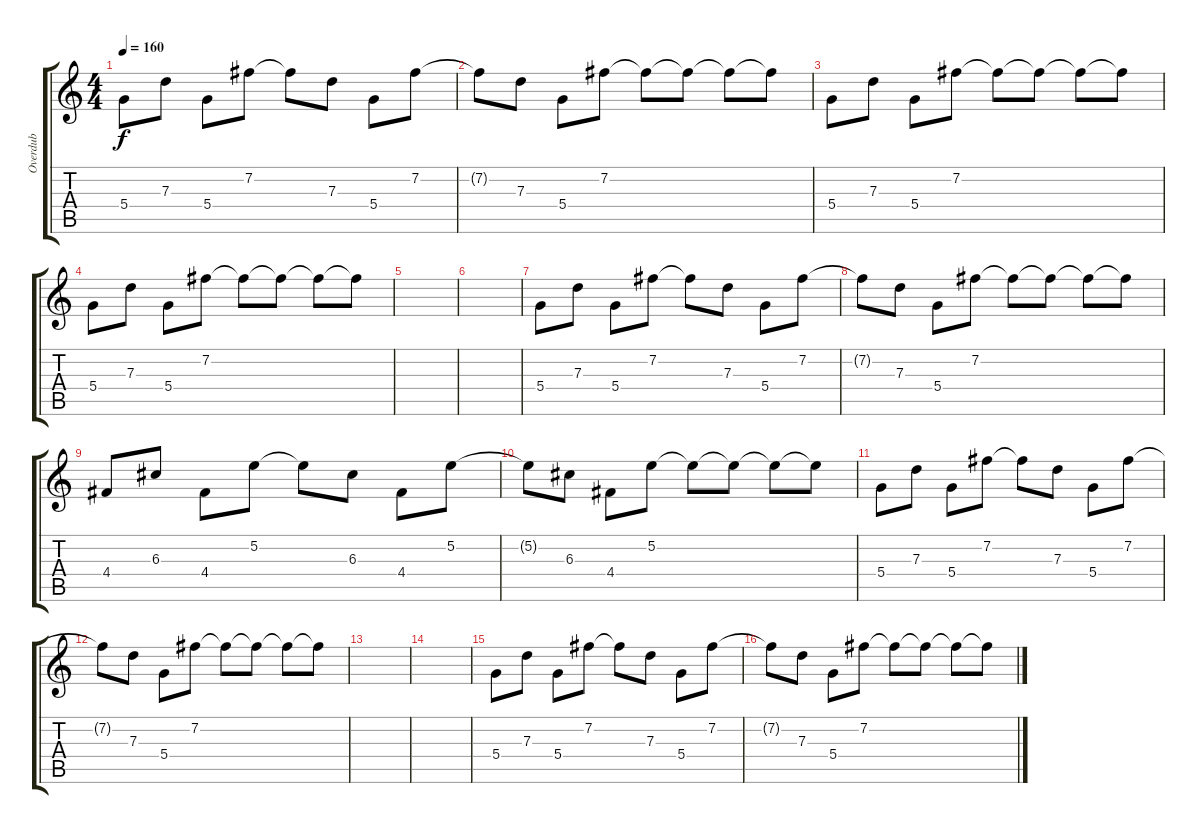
\track ("Overdub" "Overdub") {instrument distortionguitar}
\staff {score tabs}
\tuning (E4 B3 G3 D3 A2 D2) {hide}
\ts (4 4)
\tempo 160
\clef g2
\ks c
5.4.8{dy f instrument electricguitarclean} 7.3.8 5.4.8 7.2.8 7.2{t}.8 7.3.8 5.4.8 7.2.8 |
7.2{t}.8{instrument electricguitarclean} 7.3.8 5.4.8 7.2.8 7.2{t}.8 7.2{t}.8 7.2{t}.8 7.2{t}.8 |
5.4.8{instrument electricguitarclean} 7.3.8 5.4.8 7.2.8 7.2{t}.8 7.2{t}.8 7.2{t}.8 7.2{t}.8 |
5.4.8{instrument electricguitarclean} 7.3.8 5.4.8 7.2.8 7.2{t}.8 7.2{t}.8 7.2{t}.8 7.2{t}.8 |
|
|
5.4.8 7.3.8 5.4.8 7.2.8 7.2{t}.8 7.3.8 5.4.8 7.2.8 |
7.2{t}.8 7.3.8 5.4.8 7.2.8 7.2{t}.8 7.2{t}.8 7.2{t}.8 7.2{t}.8 |
4.4.8 6.3.8 4.4.8 5.2.8 5.2{t}.8 6.3.8 4.4.8 5.2.8 |
5.2{t}.8 6.3.8 4.4.8 5.2.8 5.2{t}.8 5.2{t}.8 5.2{t}.8 5.2{t}.8 |
5.4.8 7.3.8 5.4.8 7.2.8 7.2{t}.8 7.3.8 5.4.8 7.2.8 |
7.2{t}.8 7.3.8 5.4.8 7.2.8 7.2{t}.8 7.2{t}.8 7.2{t}.8 7.2{t}.8 |
|
|
5.4.8 7.3.8 5.4.8 7.2.8 7.2{t}.8 7.3.8 5.4.8 7.2.8 |
7.2{t}.8 7.3.8 5.4.8 7.2.8 7.2{t}.8 7.2{t}.8 7.2{t}.8 7.2{t}.8
